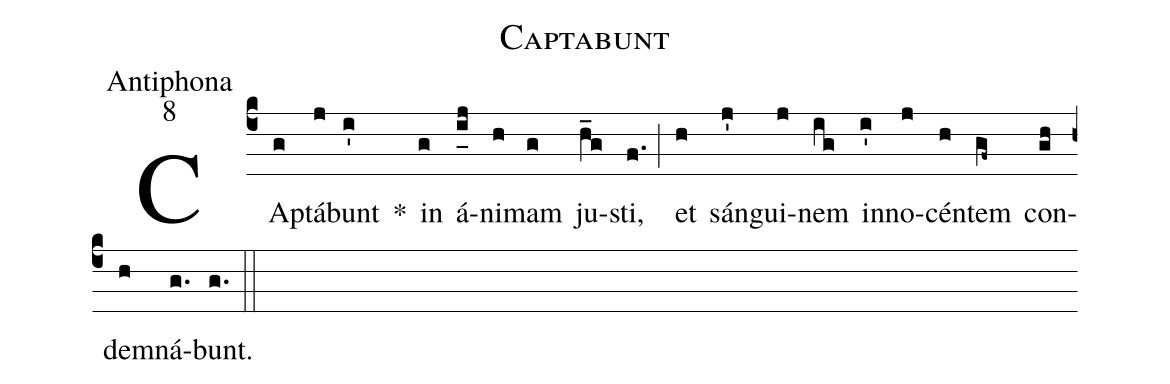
name:Captabunt;
office-part:Antiphona;
mode:8;
%%
(c4) CA(g)ptá(j)bunt(i') *() in(g) á(i_[uh:l]j)ni(h)mam(g) ju(h_g)sti,(f.) (;) et(h) sán(j')gui(j)nem(ig) in(i')no(j)cén(h)tem(gf~) con(gh)de(h)mná(g.)bunt.(g.) (::)
